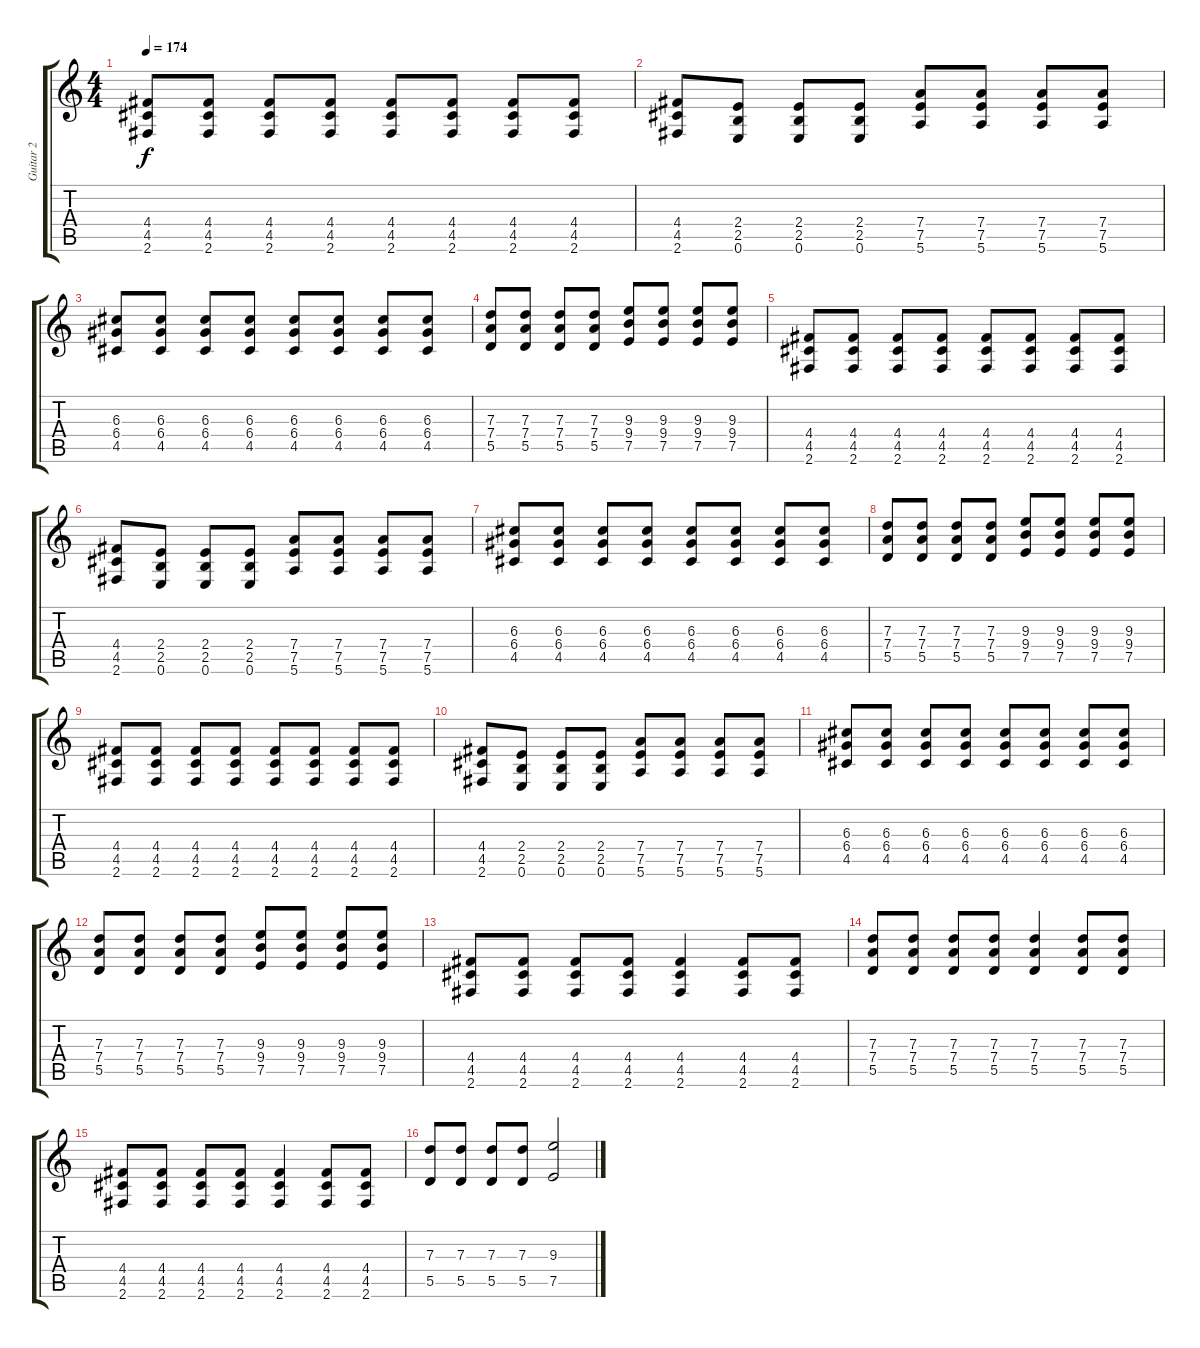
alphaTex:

\track ("Guitar 2" "Guitar 2") {instrument overdrivenguitar}
\staff {score tabs}
\tuning (E4 B3 G3 D3 A2 E2) {hide}
\ts (4 4)
\tempo 174
\clef g2
\ks c
(4.4 4.5 2.6).8{dy f} (4.4 4.5 2.6).8 (4.4 4.5 2.6).8 (4.4 4.5 2.6).8 (4.4 4.5 2.6).8 (4.4 4.5 2.6).8 (4.4 4.5 2.6).8 (4.4 4.5 2.6).8 |
(4.4 4.5 2.6).8 (2.4 2.5 0.6).8 (2.4 2.5 0.6).8 (2.4 2.5 0.6).8 (7.4 7.5 5.6).8 (7.4 7.5 5.6).8 (7.4 7.5 5.6).8 (7.4 7.5 5.6).8 |
(6.3 6.4 4.5).8 (6.3 6.4 4.5).8 (6.3 6.4 4.5).8 (6.3 6.4 4.5).8 (6.3 6.4 4.5).8 (6.3 6.4 4.5).8 (6.3 6.4 4.5).8 (6.3 6.4 4.5).8 |
(7.3 7.4 5.5).8 (7.3 7.4 5.5).8 (7.3 7.4 5.5).8 (7.3 7.4 5.5).8 (9.3 9.4 7.5).8 (9.3 9.4 7.5).8 (9.3 9.4 7.5).8 (9.3 9.4 7.5).8 |
(4.4 4.5 2.6).8 (4.4 4.5 2.6).8 (4.4 4.5 2.6).8 (4.4 4.5 2.6).8 (4.4 4.5 2.6).8 (4.4 4.5 2.6).8 (4.4 4.5 2.6).8 (4.4 4.5 2.6).8 |
(4.4 4.5 2.6).8 (2.4 2.5 0.6).8 (2.4 2.5 0.6).8 (2.4 2.5 0.6).8 (7.4 7.5 5.6).8 (7.4 7.5 5.6).8 (7.4 7.5 5.6).8 (7.4 7.5 5.6).8 |
(6.3 6.4 4.5).8 (6.3 6.4 4.5).8 (6.3 6.4 4.5).8 (6.3 6.4 4.5).8 (6.3 6.4 4.5).8 (6.3 6.4 4.5).8 (6.3 6.4 4.5).8 (6.3 6.4 4.5).8 |
(7.3 7.4 5.5).8 (7.3 7.4 5.5).8 (7.3 7.4 5.5).8 (7.3 7.4 5.5).8 (9.3 9.4 7.5).8 (9.3 9.4 7.5).8 (9.3 9.4 7.5).8 (9.3 9.4 7.5).8 |
(4.4 4.5 2.6).8 (4.4 4.5 2.6).8 (4.4 4.5 2.6).8 (4.4 4.5 2.6).8 (4.4 4.5 2.6).8 (4.4 4.5 2.6).8 (4.4 4.5 2.6).8 (4.4 4.5 2.6).8 |
(4.4 4.5 2.6).8 (2.4 2.5 0.6).8 (2.4 2.5 0.6).8 (2.4 2.5 0.6).8 (7.4 7.5 5.6).8 (7.4 7.5 5.6).8 (7.4 7.5 5.6).8 (7.4 7.5 5.6).8 |
(6.3 6.4 4.5).8 (6.3 6.4 4.5).8 (6.3 6.4 4.5).8 (6.3 6.4 4.5).8 (6.3 6.4 4.5).8 (6.3 6.4 4.5).8 (6.3 6.4 4.5).8 (6.3 6.4 4.5).8 |
(7.3 7.4 5.5).8 (7.3 7.4 5.5).8 (7.3 7.4 5.5).8 (7.3 7.4 5.5).8 (9.3 9.4 7.5).8 (9.3 9.4 7.5).8 (9.3 9.4 7.5).8 (9.3 9.4 7.5).8 |
(4.4 4.5 2.6).8 (4.4 4.5 2.6).8 (4.4 4.5 2.6).8 (4.4 4.5 2.6).8 (4.4 4.5 2.6).4 (4.4 4.5 2.6).8 (4.4 4.5 2.6).8 |
(7.3 7.4 5.5).8 (7.3 7.4 5.5).8 (7.3 7.4 5.5).8 (7.3 7.4 5.5).8 (7.3 7.4 5.5).4 (7.3 7.4 5.5).8 (7.3 7.4 5.5).8 |
(4.4 4.5 2.6).8 (4.4 4.5 2.6).8 (4.4 4.5 2.6).8 (4.4 4.5 2.6).8 (4.4 4.5 2.6).4 (4.4 4.5 2.6).8 (4.4 4.5 2.6).8 |
(7.3 5.5).8 (7.3 5.5).8 (7.3 5.5).8 (7.3 5.5).8 (9.3 7.5).2
